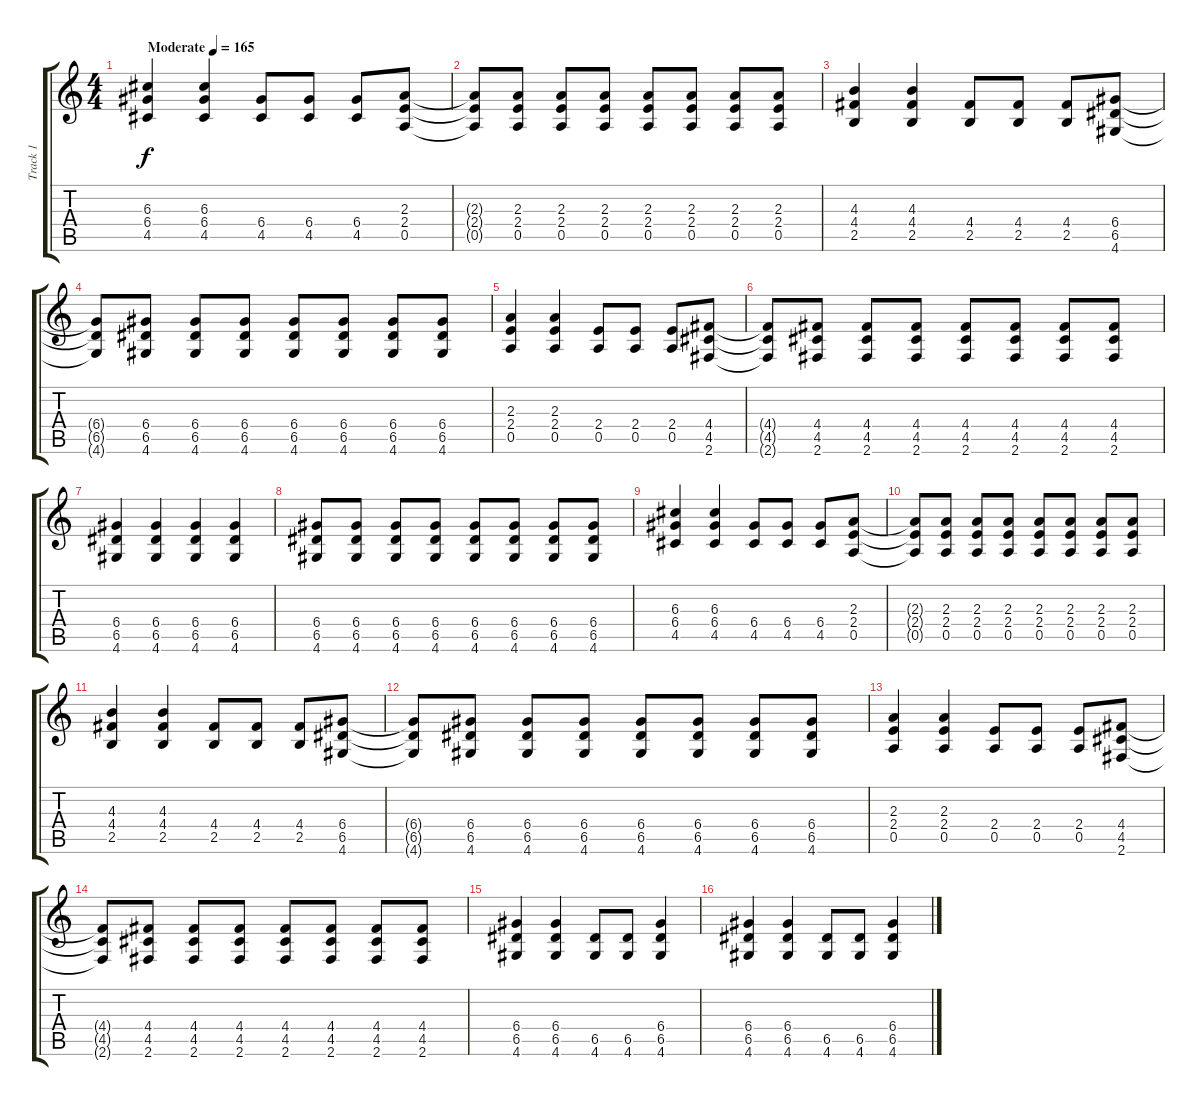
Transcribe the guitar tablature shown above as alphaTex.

\track ("Track 1" "Track 1") {instrument distortionguitar}
\staff {score tabs}
\tuning (E4 B3 G3 D3 A2 E2) {hide}
\ts (4 4)
\tempo (165 "Moderate")
\clef g2
\ks c
(6.3 6.4 4.5).4{dy f instrument distortionguitar} (6.3 6.4 4.5).4 (6.4 4.5).8 (6.4 4.5).8 (6.4 4.5).8 (2.3 2.4 0.5).8 |
(2.3{t} 2.4{t} 0.5{t}).8 (2.3 2.4 0.5).8 (2.3 2.4 0.5).8 (2.3 2.4 0.5).8 (2.3 2.4 0.5).8 (2.3 2.4 0.5).8 (2.3 2.4 0.5).8 (2.3 2.4 0.5).8 |
(4.3 4.4 2.5).4 (4.3 4.4 2.5).4 (4.4 2.5).8 (4.4 2.5).8 (4.4 2.5).8 (6.4 6.5 4.6).8 |
(6.4{t} 6.5{t} 4.6{t}).8 (6.4 6.5 4.6).8 (6.4 6.5 4.6).8 (6.4 6.5 4.6).8 (6.4 6.5 4.6).8 (6.4 6.5 4.6).8 (6.4 6.5 4.6).8 (6.4 6.5 4.6).8 |
(2.3 2.4 0.5).4 (2.3 2.4 0.5).4 (2.4 0.5).8 (2.4 0.5).8 (2.4 0.5).8 (4.4 4.5 2.6).8 |
(4.4{t} 4.5{t} 2.6{t}).8 (4.4 4.5 2.6).8 (4.4 4.5 2.6).8 (4.4 4.5 2.6).8 (4.4 4.5 2.6).8 (4.4 4.5 2.6).8 (4.4 4.5 2.6).8 (4.4 4.5 2.6).8 |
(6.4 6.5 4.6).4 (6.4 6.5 4.6).4 (6.4 6.5 4.6).4 (6.4 6.5 4.6).4 |
(6.4 6.5 4.6).8 (6.4 6.5 4.6).8 (6.4 6.5 4.6).8 (6.4 6.5 4.6).8 (6.4 6.5 4.6).8 (6.4 6.5 4.6).8 (6.4 6.5 4.6).8 (6.4 6.5 4.6).8 |
(6.3 6.4 4.5).4 (6.3 6.4 4.5).4 (6.4 4.5).8 (6.4 4.5).8 (6.4 4.5).8 (2.3 2.4 0.5).8 |
(2.3{t} 2.4{t} 0.5{t}).8 (2.3 2.4 0.5).8 (2.3 2.4 0.5).8 (2.3 2.4 0.5).8 (2.3 2.4 0.5).8 (2.3 2.4 0.5).8 (2.3 2.4 0.5).8 (2.3 2.4 0.5).8 |
(4.3 4.4 2.5).4 (4.3 4.4 2.5).4 (4.4 2.5).8 (4.4 2.5).8 (4.4 2.5).8 (6.4 6.5 4.6).8 |
(6.4{t} 6.5{t} 4.6{t}).8 (6.4 6.5 4.6).8 (6.4 6.5 4.6).8 (6.4 6.5 4.6).8 (6.4 6.5 4.6).8 (6.4 6.5 4.6).8 (6.4 6.5 4.6).8 (6.4 6.5 4.6).8 |
(2.3 2.4 0.5).4 (2.3 2.4 0.5).4 (2.4 0.5).8 (2.4 0.5).8 (2.4 0.5).8 (4.4 4.5 2.6).8 |
(4.4{t} 4.5{t} 2.6{t}).8 (4.4 4.5 2.6).8 (4.4 4.5 2.6).8 (4.4 4.5 2.6).8 (4.4 4.5 2.6).8 (4.4 4.5 2.6).8 (4.4 4.5 2.6).8 (4.4 4.5 2.6).8 |
(6.4 6.5 4.6).4 (6.4 6.5 4.6).4 (6.5 4.6).8 (6.5 4.6).8 (6.4 6.5 4.6).4 |
(6.4 6.5 4.6).4 (6.4 6.5 4.6).4 (6.5 4.6).8 (6.5 4.6).8 (6.4 6.5 4.6).4
